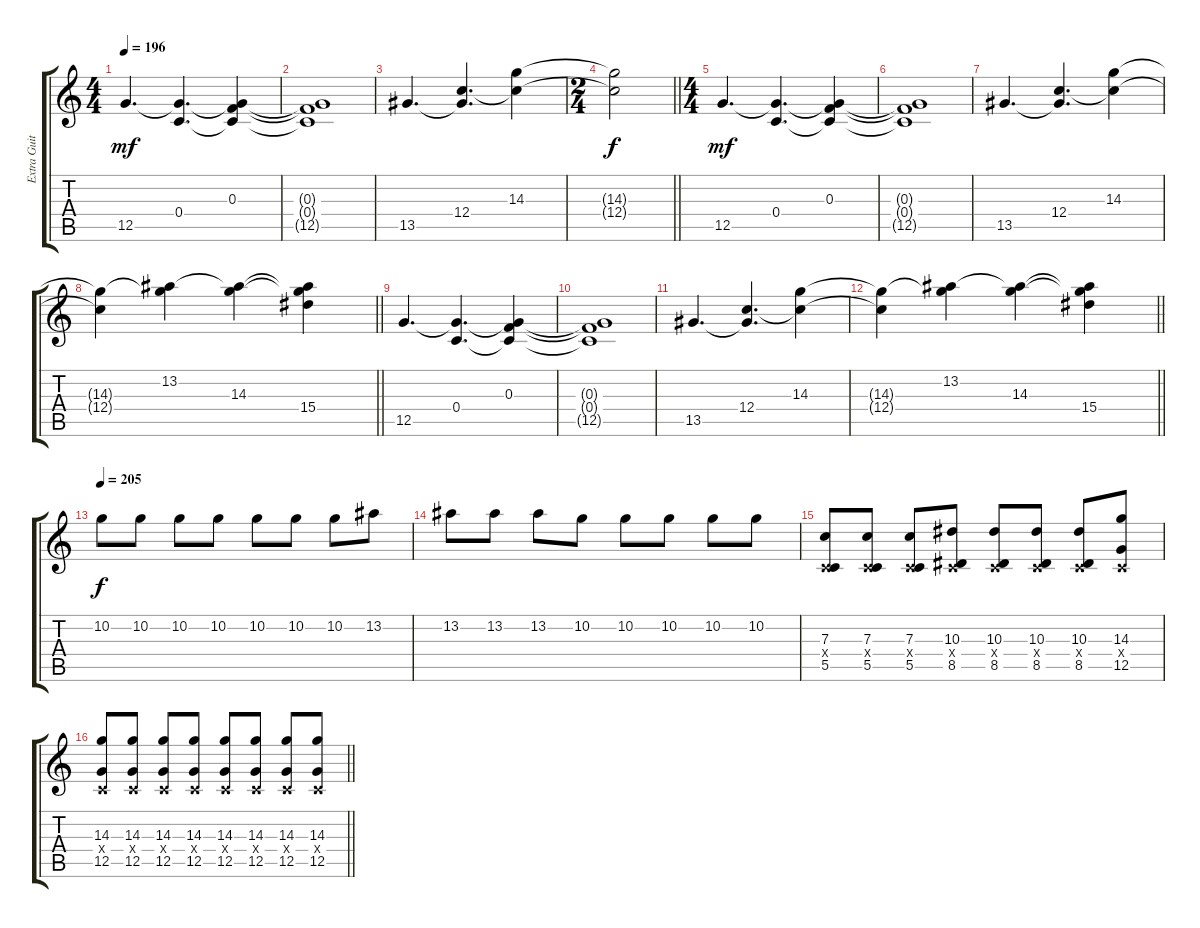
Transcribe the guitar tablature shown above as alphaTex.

\track ("Extra Guitar" "Extra Guit") {instrument overdrivenguitar}
\staff {score tabs}
\tuning (D4 A3 F3 C3 G2 C2) {hide}
\ts (4 4)
\tempo 196
\clef g2
\ks c
12.5.4{d dy mf volume 16} (0.4 12.5{t}).4{d} (0.3 0.4{t} 12.5{t}).4 |
(0.3{t} 0.4{t} 12.5{t}).1 |
13.5.4{d} (12.4 13.5{t}).4{d} (14.3 12.4{t}).4 |
\ts (2 4)
\barLineRight lightlight
(14.3{t} 12.4{t}).2{dy f} |
\ts (4 4)
12.5.4{d dy mf volume 16} (0.4 12.5{t}).4{d} (0.3 0.4{t} 12.5{t}).4 |
(0.3{t} 0.4{t} 12.5{t}).1 |
13.5.4{d} (12.4 13.5{t}).4{d} (14.3 12.4{t}).4 |
\barLineRight lightlight
(14.3{t} 12.4{t}).4 (13.2 14.3{t}).4 (13.2{t} 14.3).4 (13.2{t} 14.3{t} 15.4).4 |
12.5.4{d volume 16} (0.4 12.5{t}).4{d} (0.3 0.4{t} 12.5{t}).4 |
(0.3{t} 0.4{t} 12.5{t}).1 |
13.5.4{d} (12.4 13.5{t}).4{d} (14.3 12.4{t}).4 |
\barLineRight lightlight
(14.3{t} 12.4{t}).4 (13.2 14.3{t}).4 (13.2{t} 14.3).4 (13.2{t} 14.3{t} 15.4).4 |
\tempo 205
10.2.8{dy f} 10.2.8 10.2.8 10.2.8 10.2.8 10.2.8 10.2.8 13.2.8 |
13.2.8 13.2.8 13.2.8 10.2.8 10.2.8 10.2.8 10.2.8 10.2.8 |
(7.3 0.4{x} 5.5).8 (7.3 0.4{x} 5.5).8 (7.3 0.4{x} 5.5).8 (10.3 0.4{x} 8.5).8 (10.3 0.4{x} 8.5).8 (10.3 0.4{x} 8.5).8 (10.3 0.4{x} 8.5).8 (14.3 0.4{x} 12.5).8 |
\barLineRight lightlight
(14.3 0.4{x} 12.5).8 (14.3 0.4{x} 12.5).8 (14.3 0.4{x} 12.5).8 (14.3 0.4{x} 12.5).8 (14.3 0.4{x} 12.5).8 (14.3 0.4{x} 12.5).8 (14.3 0.4{x} 12.5).8 (14.3 0.4{x} 12.5).8
